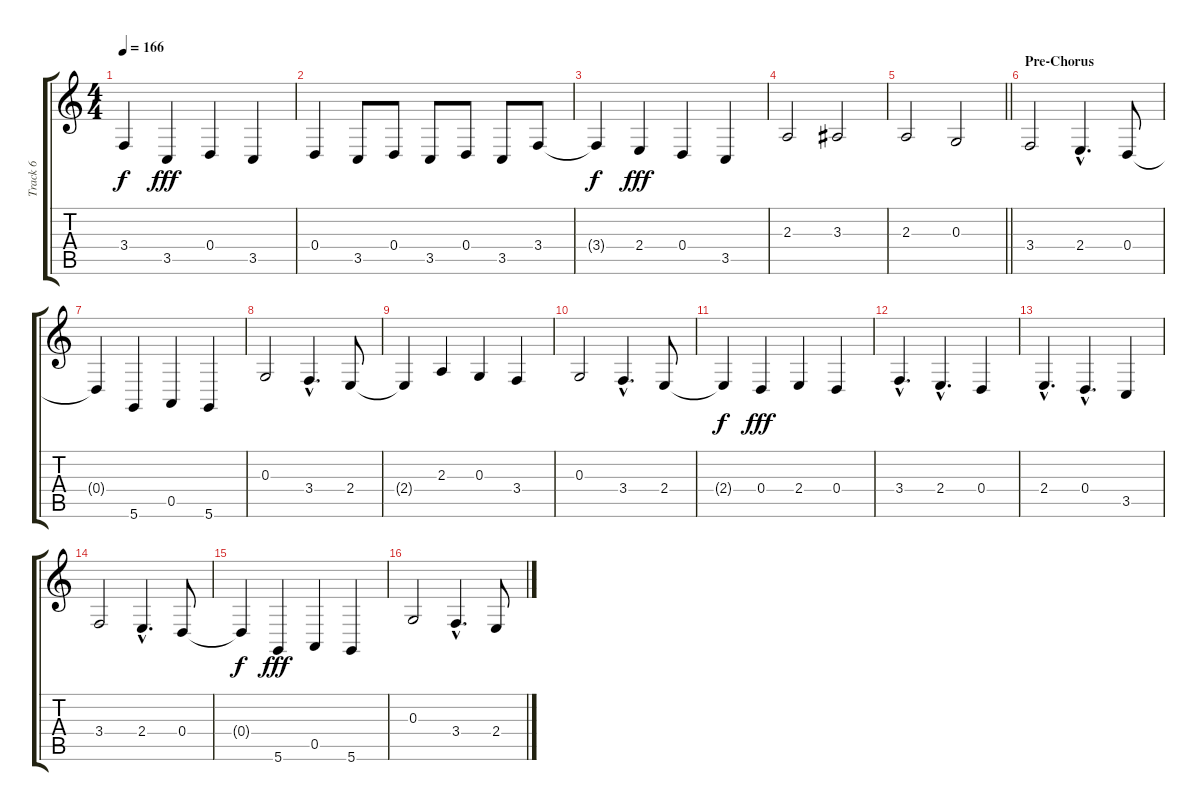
\track ("Track 6" "Track 6") {instrument altosax}
\staff {score tabs}
\tuning (E4 B3 G3 D3 A2 D2) {hide}
\ts (4 4)
\tempo 166
\clef g2
\ks c
3.4{t}.4{dy f} 3.5.4{dy fff} 0.4.4 3.5.4 |
0.4.4 3.5.8 0.4.8 3.5.8 0.4.8 3.5.8 3.4.8 |
3.4{t}.4{dy f} 2.4.4{dy fff} 0.4.4 3.5.4 |
2.3.2 3.3.2 |
\barLineRight lightlight
2.3.2 0.3.2 |
\section ("" "Pre-Chorus")
3.4.2 2.4{hac}.4{d} 0.4.8 |
0.4{t}.4 5.6.4 0.5.4 5.6.4 |
0.3.2 3.4{hac}.4{d} 2.4.8 |
2.4{t}.4 2.3.4 0.3.4 3.4.4 |
0.3.2 3.4{hac}.4{d} 2.4.8 |
2.4{t}.4{dy f} 0.4.4{dy fff} 2.4.4 0.4.4 |
3.4{hac}.4{d} 2.4{hac}.4{d} 0.4.4 |
2.4{hac}.4{d} 0.4{hac}.4{d} 3.5.4 |
3.4.2 2.4{hac}.4{d} 0.4.8 |
0.4{t}.4{dy f} 5.6.4{dy fff} 0.5.4 5.6.4 |
0.3.2 3.4{hac}.4{d} 2.4.8
